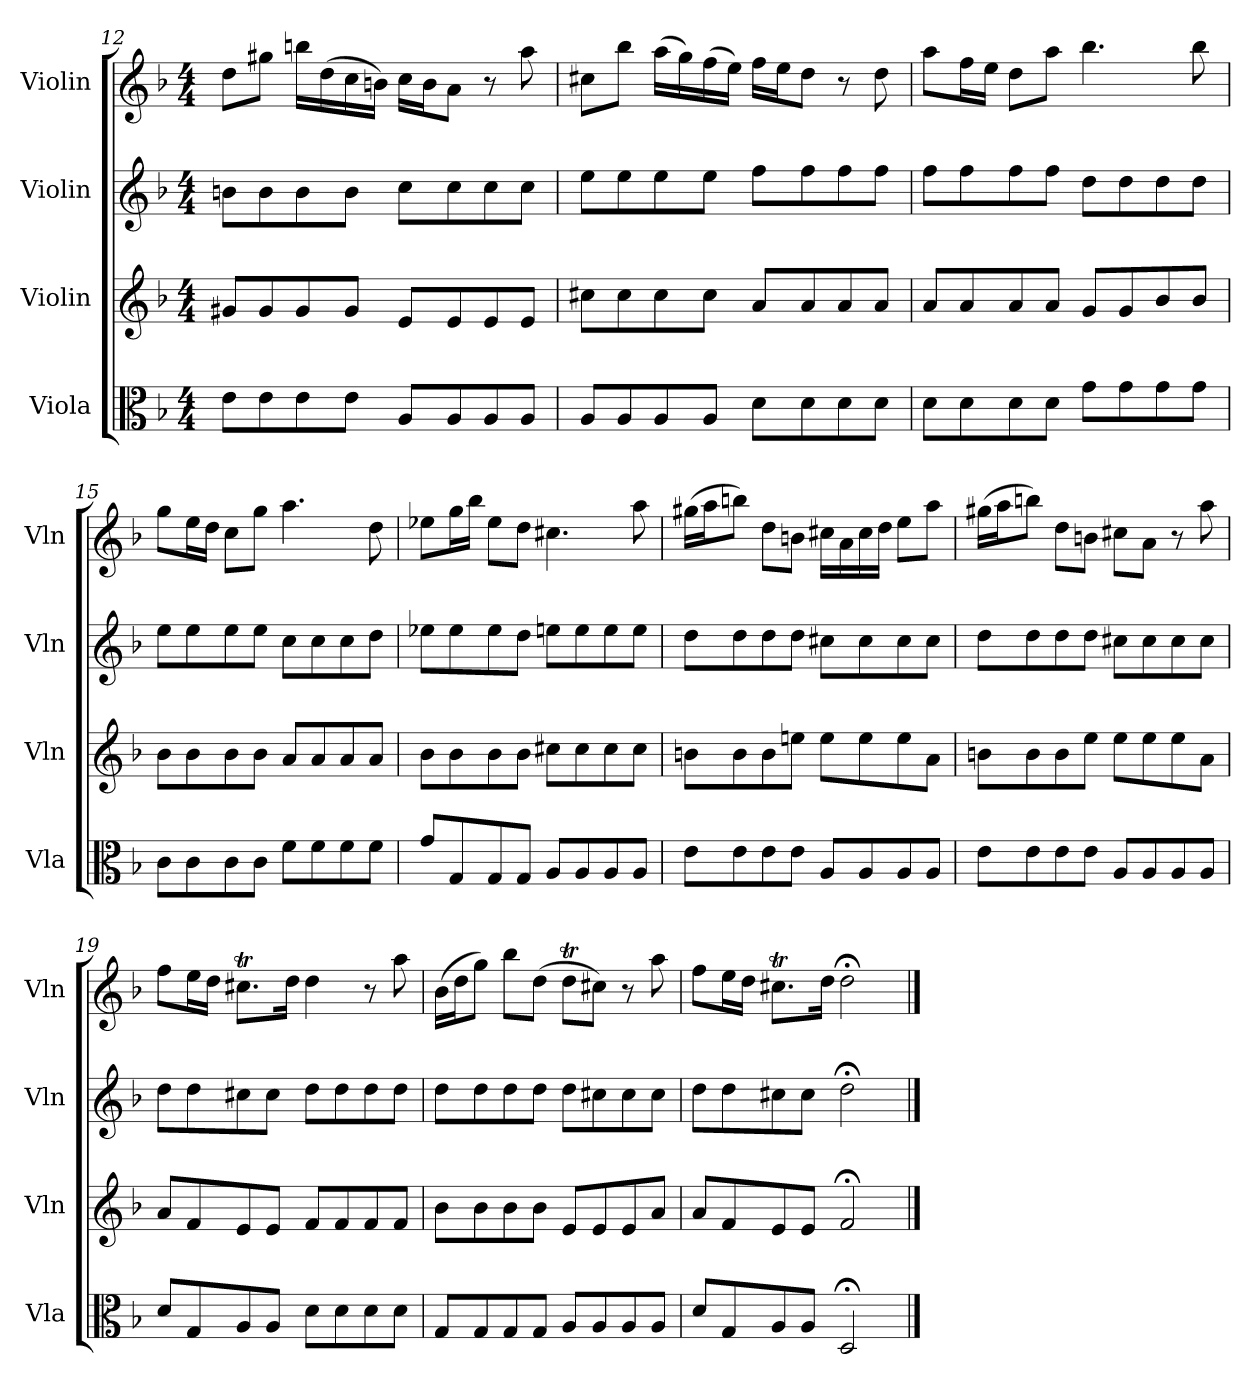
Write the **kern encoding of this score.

**kern	**kern	**kern	**kern
*part4	*part3	*part2	*part1
*staff4	*staff3	*staff2	*staff1
*I"Viola	*I"Violin	*I"Violin	*I"Violin
*I'Vla	*I'Vln	*I'Vln	*I'Vln
*clefC3	*clefG2	*clefG2	*clefG2
*k[b-]	*k[b-]	*k[b-]	*k[b-]
*d:	*d:	*d:	*d:
*M4/4	*M4/4	*M4/4	*M4/4
=12	=12	=12	=12
8e\L	8g#X/L	8bn\L	8dd\L
8e\	8g#/	8b\	8gg#X\J
8e\	8g#/	8b\	16bbn\LL
.	.	.	(16dd\
8e\J	8g#/J	8b\J	16cc\
.	.	.	16bn\JJ)
8A/L	8e/L	8cc\L	16cc\LL
.	.	.	16b\J
8A/	8e/	8cc\	8a\J
8A/	8e/	8cc\	8r
8A/J	8e/J	8cc\J	8aa\
=13	=13	=13	=13
8A/L	8cc#X\L	8ee\L	8cc#X\L
8A/	8cc#\	8ee\	8bb-\J
8A/	8cc#\	8ee\	(16aa\LL
.	.	.	16gg\)
8A/J	8cc#\J	8ee\J	(16ff\
.	.	.	16ee\JJ)
8d\L	8a/L	8ff\L	16ff\LL
.	.	.	16ee\J
8d\	8a/	8ff\	8dd\J
8d\	8a/	8ff\	8r
8d\J	8a/J	8ff\J	8dd\
=14	=14	=14	=14
8d\L	8a/L	8ff\L	8aa\L
8d\	8a/	8ff\	16ff\L
.	.	.	16ee\JJ
8d\	8a/	8ff\	8dd\L
8d\J	8a/J	8ff\J	8aa\J
8g\L	8g/L	8dd\L	4.bb-\
8g\	8g/	8dd\	.
8g\	8b-/	8dd\	.
8g\J	8b-/J	8dd\J	8bb-\
=15	=15	=15	=15
8c\L	8b-\L	8ee\L	8gg\L
8c\	8b-\	8ee\	16ee\L
.	.	.	16dd\JJ
8c\	8b-\	8ee\	8cc\L
8c\J	8b-\J	8ee\J	8gg\J
8f\L	8a/L	8cc\L	4.aa\
8f\	8a/	8cc\	.
8f\	8a/	8cc\	.
8f\J	8a/J	8dd\J	8dd\
=16	=16	=16	=16
8g/L	8b-\L	8ee-X\L	8ee-X\L
8G/	8b-\	8ee-\	16gg\L
.	.	.	16bb-\JJ
8G/	8b-\	8ee-\	8ee-\L
8G/J	8b-\J	8dd\J	8dd\J
8A/L	8cc#X\L	8een\L	4.cc#X\
8A/	8cc#\	8ee\	.
8A/	8cc#\	8ee\	.
8A/J	8cc#\J	8ee\J	8aa\
=17	=17	=17	=17
8e\L	8bn\L	8dd\L	(16gg#X\LL
.	.	.	16aa\J
8e\	8b\	8dd\	8bbn\J)
8e\	8b\	8dd\	8dd\L
8e\J	8een\J	8dd\J	8bn\J
8A/L	8ee\L	8cc#X\L	16cc#X\LL
.	.	.	16a\
8A/	8ee\	8cc#\	16cc#\
.	.	.	16dd\JJ
8A/	8ee\	8cc#\	8ee\L
8A/J	8a\J	8cc#\J	8aa\J
=18	=18	=18	=18
8e\L	8bn\L	8dd\L	(16gg#X\LL
.	.	.	16aa\J
8e\	8b\	8dd\	8bbn\J)
8e\	8b\	8dd\	8dd\L
8e\J	8ee\J	8dd\J	8bn\J
8A/L	8ee\L	8cc#X\L	8cc#X\L
8A/	8ee\	8cc#\	8a\J
8A/	8ee\	8cc#\	8r
8A/J	8a\J	8cc#\J	8aa\
=19	=19	=19	=19
8d/L	8a/L	8dd\L	8ff\L
8G/	8f/	8dd\	16ee\L
.	.	.	16dd\JJ
8A/	8e/	8cc#X\	8.cc#Xt\L
8A/J	8e/J	8cc#\J	.
.	.	.	16dd\Jk
8d\L	8f/L	8dd\L	4dd\
8d\	8f/	8dd\	.
8d\	8f/	8dd\	8r
8d\J	8f/J	8dd\J	8aa\
=20	=20	=20	=20
8G/L	8b-\L	8dd\L	(16b-\LL
.	.	.	16dd\J
8G/	8b-\	8dd\	8gg\J)
8G/	8b-\	8dd\	8bb-\L
8G/J	8b-\J	8dd\J	(8dd\J
8A/L	8e/L	8dd\L	8ddT\L
8A/	8e/	8cc#X\	8cc#X\J)
8A/	8e/	8cc#\	8r
8A/J	8a/J	8cc#\J	8aa\
=21	=21	=21	=21
8d/L	8a/L	8dd\L	8ff\L
8G/	8f/	8dd\	16ee\L
.	.	.	16dd\JJ
8A/	8e/	8cc#X\	8.cc#Xt\L
8A/J	8e/J	8cc#\J	.
.	.	.	16dd\Jk
2D;</	2f;</	2dd;<\	2dd;<\
==	==	==	==
*-	*-	*-	*-
